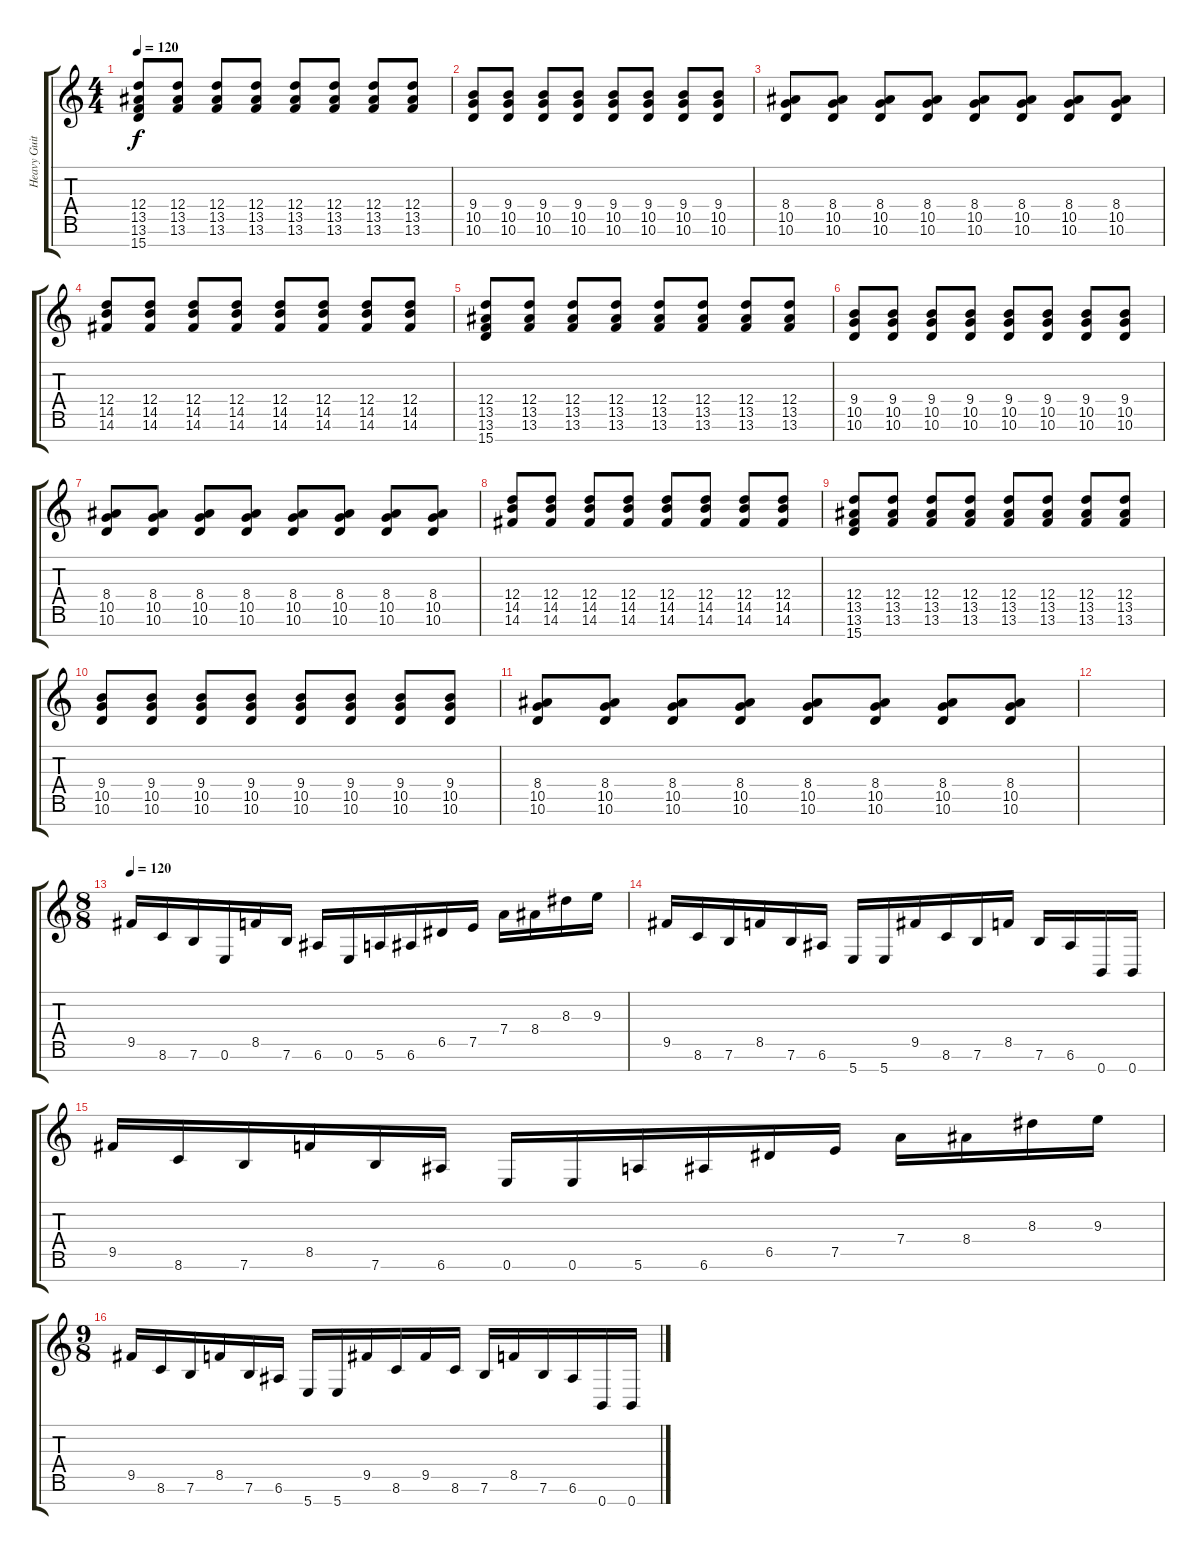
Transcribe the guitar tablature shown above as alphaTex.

\track ("Heavy Guitar 1" "Heavy Guit") {instrument overdrivenguitar}
\staff {score tabs}
\tuning (E4 B3 G3 D3 A2 E2 B1) {hide}
\ts (4 4)
\tempo 120
\clef g2
\ks c
(12.4 13.5 13.6 15.7).8{dy f} (12.4 13.5 13.6).8 (12.4 13.5 13.6).8 (12.4 13.5 13.6).8 (12.4 13.5 13.6).8 (12.4 13.5 13.6).8 (12.4 13.5 13.6).8 (12.4 13.5 13.6).8 |
(9.4 10.5 10.6).8 (9.4 10.5 10.6).8 (9.4 10.5 10.6).8 (9.4 10.5 10.6).8 (9.4 10.5 10.6).8 (9.4 10.5 10.6).8 (9.4 10.5 10.6).8 (9.4 10.5 10.6).8 |
(8.4 10.5 10.6).8 (8.4 10.5 10.6).8 (8.4 10.5 10.6).8 (8.4 10.5 10.6).8 (8.4 10.5 10.6).8 (8.4 10.5 10.6).8 (8.4 10.5 10.6).8 (8.4 10.5 10.6).8 |
(12.4 14.5 14.6).8 (12.4 14.5 14.6).8 (12.4 14.5 14.6).8 (12.4 14.5 14.6).8 (12.4 14.5 14.6).8 (12.4 14.5 14.6).8 (12.4 14.5 14.6).8 (12.4 14.5 14.6).8 |
(12.4 13.5 13.6 15.7).8 (12.4 13.5 13.6).8 (12.4 13.5 13.6).8 (12.4 13.5 13.6).8 (12.4 13.5 13.6).8 (12.4 13.5 13.6).8 (12.4 13.5 13.6).8 (12.4 13.5 13.6).8 |
(9.4 10.5 10.6).8 (9.4 10.5 10.6).8 (9.4 10.5 10.6).8 (9.4 10.5 10.6).8 (9.4 10.5 10.6).8 (9.4 10.5 10.6).8 (9.4 10.5 10.6).8 (9.4 10.5 10.6).8 |
(8.4 10.5 10.6).8 (8.4 10.5 10.6).8 (8.4 10.5 10.6).8 (8.4 10.5 10.6).8 (8.4 10.5 10.6).8 (8.4 10.5 10.6).8 (8.4 10.5 10.6).8 (8.4 10.5 10.6).8 |
(12.4 14.5 14.6).8 (12.4 14.5 14.6).8 (12.4 14.5 14.6).8 (12.4 14.5 14.6).8 (12.4 14.5 14.6).8 (12.4 14.5 14.6).8 (12.4 14.5 14.6).8 (12.4 14.5 14.6).8 |
(12.4 13.5 13.6 15.7).8 (12.4 13.5 13.6).8 (12.4 13.5 13.6).8 (12.4 13.5 13.6).8 (12.4 13.5 13.6).8 (12.4 13.5 13.6).8 (12.4 13.5 13.6).8 (12.4 13.5 13.6).8 |
(9.4 10.5 10.6).8 (9.4 10.5 10.6).8 (9.4 10.5 10.6).8 (9.4 10.5 10.6).8 (9.4 10.5 10.6).8 (9.4 10.5 10.6).8 (9.4 10.5 10.6).8 (9.4 10.5 10.6).8 |
(8.4 10.5 10.6).8 (8.4 10.5 10.6).8 (8.4 10.5 10.6).8 (8.4 10.5 10.6).8 (8.4 10.5 10.6).8 (8.4 10.5 10.6).8 (8.4 10.5 10.6).8 (8.4 10.5 10.6).8 |
|
\ts (8 8)
\tempo 120
9.5.16 8.6.16 7.6.16 0.6.16 8.5.16 7.6.16 6.6.16 0.6.16 5.6.16 6.6.16 6.5.16 7.5.16 7.4.16 8.4.16 8.3.16 9.3.16 |
9.5.16 8.6.16 7.6.16 8.5.16 7.6.16 6.6.16 5.7.16 5.7.16 9.5.16 8.6.16 7.6.16 8.5.16 7.6.16 6.6.16 0.7.16 0.7.16 |
9.5.16 8.6.16 7.6.16 8.5.16 7.6.16 6.6.16 0.6.16 0.6.16 5.6.16 6.6.16 6.5.16 7.5.16 7.4.16 8.4.16 8.3.16 9.3.16 |
\ts (9 8)
9.5.16 8.6.16 7.6.16 8.5.16 7.6.16 6.6.16 5.7.16 5.7.16 9.5.16 8.6.16 9.5.16 8.6.16 7.6.16 8.5.16 7.6.16 6.6.16 0.7.16 0.7.16
